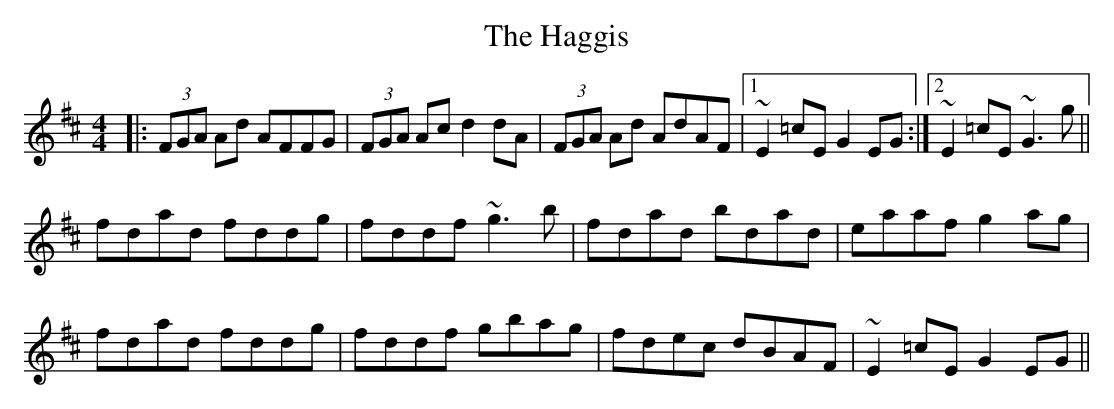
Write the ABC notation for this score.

X:1
T: The Haggis
M: 4/4
L: 1/8
K: Dmaj
|:(3FGA Ad AFFG|(3FGA Ac d2dA|(3FGA Ad AdAF|1 ~E2=cE G2EG:|2 ~E2=cE ~G3g||
fdad fddg|fddf ~g3b|fdad bdad|eaaf g2ag|
fdad fddg|fddf gbag|fdec dBAF|~E2=cE G2EG||
